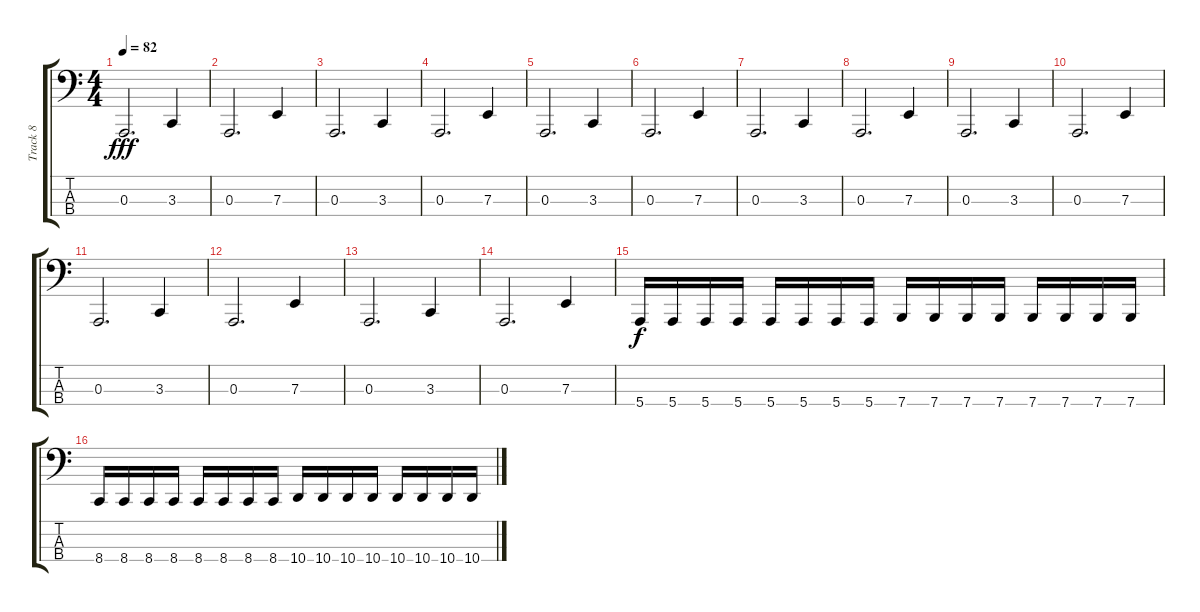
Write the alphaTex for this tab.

\track ("Track 8" "Track 8") {instrument lead1square}
\staff {score tabs}
\tuning (G2 D2 A1 E1) {hide}
\ts (4 4)
\tempo 82
\clef f4
\ks c
0.3.2{d dy fff} 3.3.4 |
0.3.2{d} 7.3.4 |
0.3.2{d} 3.3.4 |
0.3.2{d} 7.3.4 |
0.3.2{d} 3.3.4 |
0.3.2{d} 7.3.4 |
0.3.2{d} 3.3.4 |
0.3.2{d} 7.3.4 |
0.3.2{d} 3.3.4 |
0.3.2{d} 7.3.4 |
0.3.2{d} 3.3.4 |
0.3.2{d} 7.3.4 |
0.3.2{d} 3.3.4 |
0.3.2{d} 7.3.4 |
5.4.16{dy f} 5.4.16 5.4.16 5.4.16 5.4.16 5.4.16 5.4.16 5.4.16 7.4.16 7.4.16 7.4.16 7.4.16 7.4.16 7.4.16 7.4.16 7.4.16 |
8.4.16 8.4.16 8.4.16 8.4.16 8.4.16 8.4.16 8.4.16 8.4.16 10.4.16 10.4.16 10.4.16 10.4.16 10.4.16 10.4.16 10.4.16 10.4.16
